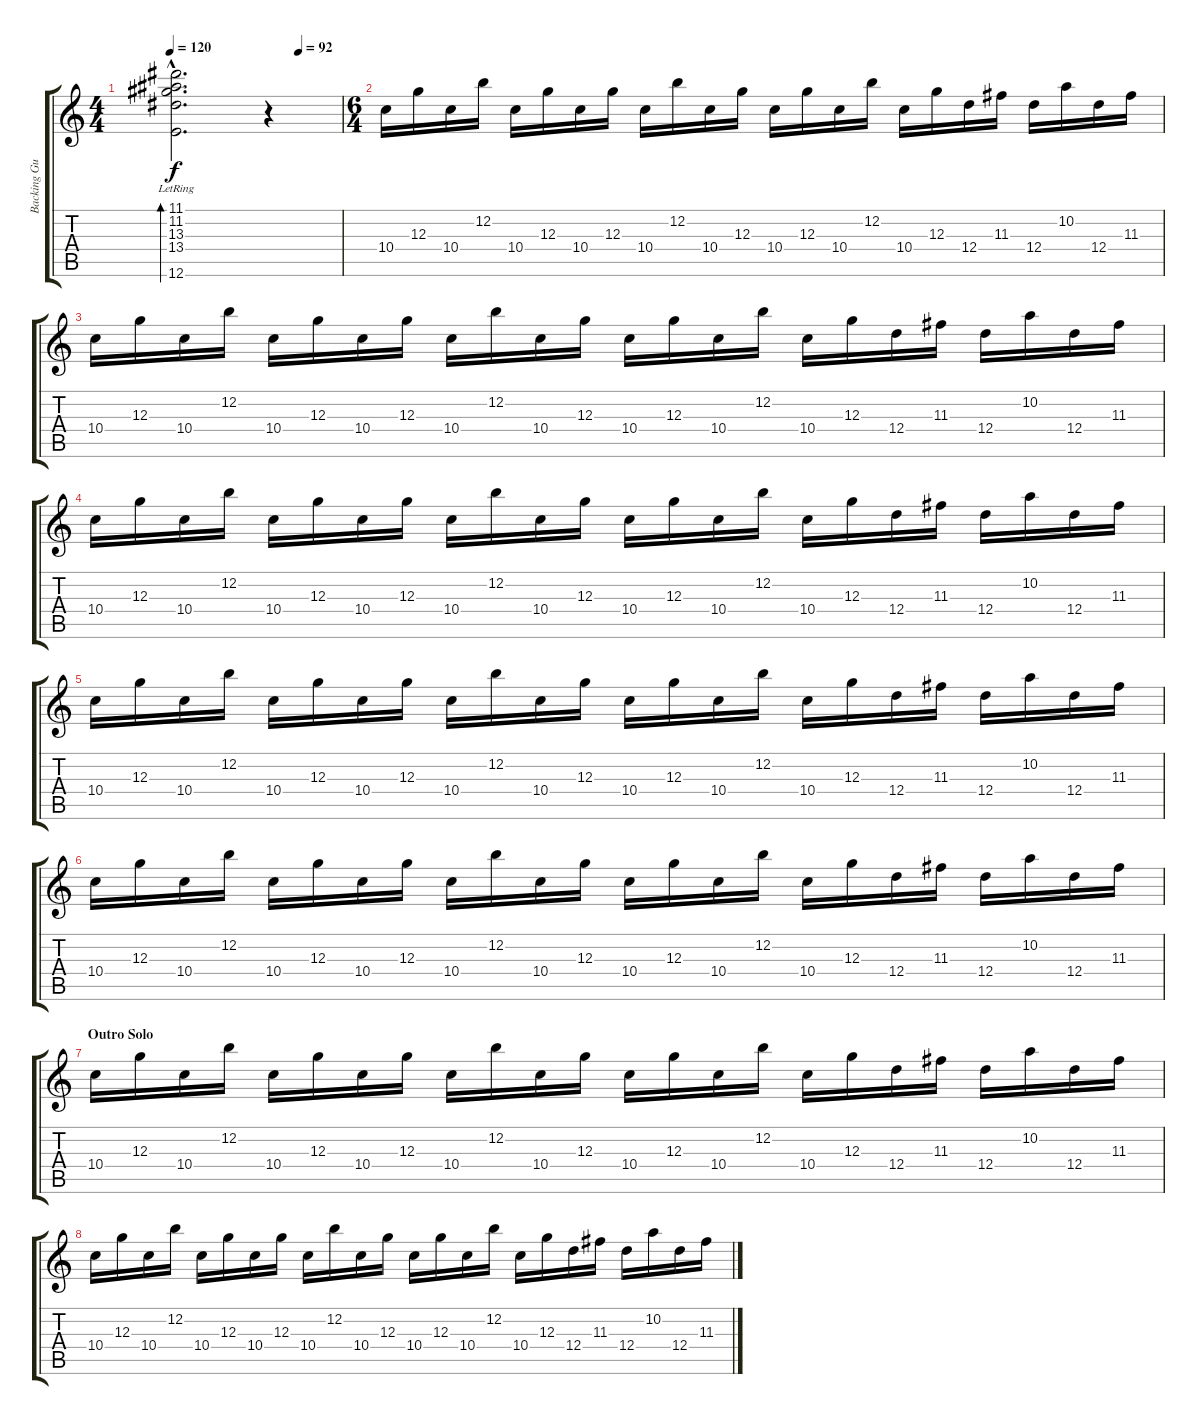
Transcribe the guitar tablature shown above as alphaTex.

\track ("Backing Guitar" "Backing Gu") {instrument distortionguitar}
\staff {score tabs}
\tuning (E4 B3 G3 D3 A2 E2) {hide}
\ts (4 4)
\tempo 120
\tempo (92 0.75)
\clef g2
\ks c
(11.1{hac lr} 11.2{hac lr} 13.3{hac lr} 13.4{hac lr} 12.6{hac lr}).2{d bd 240 dy f} r.4{instrument electricguitarmuted} |
\ts (6 4)
10.4.16 12.3.16 10.4.16 12.2.16 10.4.16 12.3.16 10.4.16 12.3.16 10.4.16 12.2.16 10.4.16 12.3.16 10.4.16 12.3.16 10.4.16 12.2.16 10.4.16 12.3.16 12.4.16 11.3.16 12.4.16 10.2.16 12.4.16 11.3.16 |
10.4.16 12.3.16 10.4.16 12.2.16 10.4.16 12.3.16 10.4.16 12.3.16 10.4.16 12.2.16 10.4.16 12.3.16 10.4.16 12.3.16 10.4.16 12.2.16 10.4.16 12.3.16 12.4.16 11.3.16 12.4.16 10.2.16 12.4.16 11.3.16 |
10.4.16 12.3.16 10.4.16 12.2.16 10.4.16 12.3.16 10.4.16 12.3.16 10.4.16 12.2.16 10.4.16 12.3.16 10.4.16 12.3.16 10.4.16 12.2.16 10.4.16 12.3.16 12.4.16 11.3.16 12.4.16 10.2.16 12.4.16 11.3.16 |
10.4.16 12.3.16 10.4.16 12.2.16 10.4.16 12.3.16 10.4.16 12.3.16 10.4.16 12.2.16 10.4.16 12.3.16 10.4.16 12.3.16 10.4.16 12.2.16 10.4.16 12.3.16 12.4.16 11.3.16 12.4.16 10.2.16 12.4.16 11.3.16 |
10.4.16 12.3.16 10.4.16 12.2.16 10.4.16 12.3.16 10.4.16 12.3.16 10.4.16 12.2.16 10.4.16 12.3.16 10.4.16 12.3.16 10.4.16 12.2.16 10.4.16 12.3.16 12.4.16 11.3.16 12.4.16 10.2.16 12.4.16 11.3.16 |
\section ("" "Outro Solo")
10.4.16 12.3.16 10.4.16 12.2.16 10.4.16 12.3.16 10.4.16 12.3.16 10.4.16 12.2.16 10.4.16 12.3.16 10.4.16 12.3.16 10.4.16 12.2.16 10.4.16 12.3.16 12.4.16 11.3.16 12.4.16 10.2.16 12.4.16 11.3.16 |
10.4.16 12.3.16 10.4.16 12.2.16 10.4.16 12.3.16 10.4.16 12.3.16 10.4.16 12.2.16 10.4.16 12.3.16 10.4.16 12.3.16 10.4.16 12.2.16 10.4.16 12.3.16 12.4.16 11.3.16 12.4.16 10.2.16 12.4.16 11.3.16
